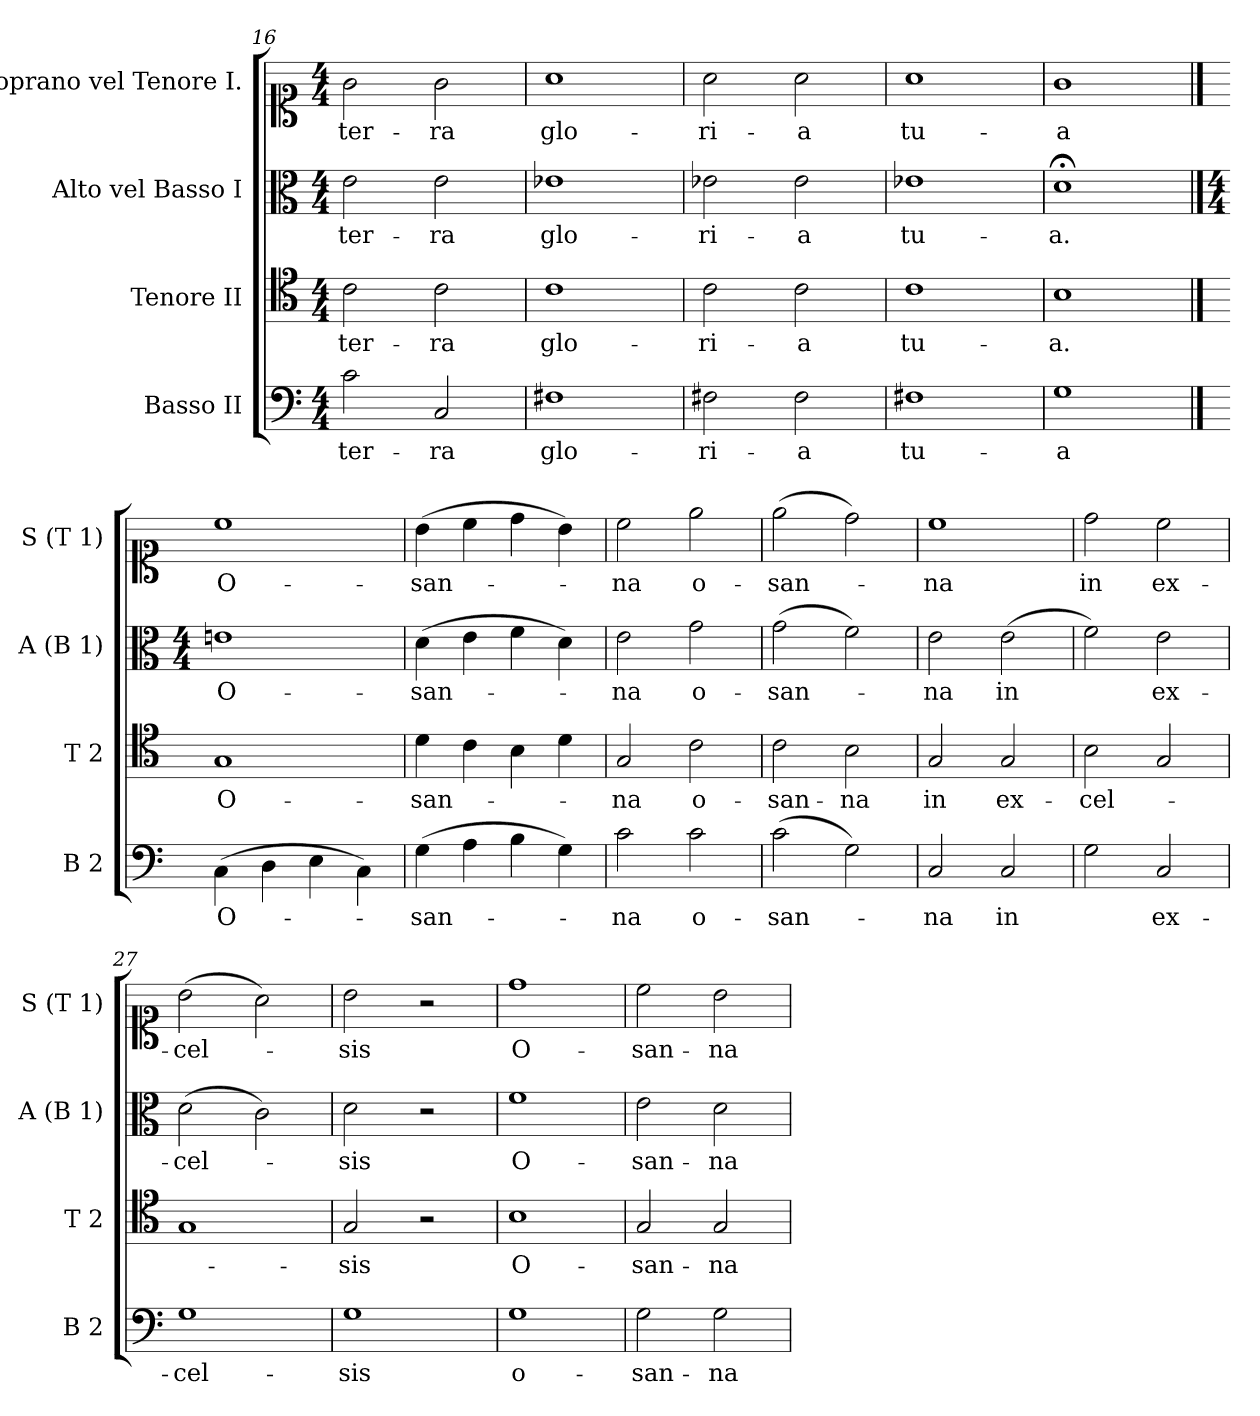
**kern	**text	**kern	**text	**kern	**text	**kern	**text
*part4	*part4	*part3	*part3	*part2	*part2	*part1	*part1
*staff4	*staff4	*staff3	*staff3	*staff2	*staff2	*staff1	*staff1
*I"Basso II	*	*I"Tenore II	*	*I"Alto vel Basso I	*	*I"Soprano vel Tenore I.	*
*I'B 2	*	*I'T 2	*	*I'A (B 1)	*	*I'S (T 1)	*
*clefF4	*	*clefC4	*	*clefC3	*	*clefC1	*
*k[]	*	*k[]	*	*k[]	*	*k[]	*
*C:	*	*C:	*	*C:	*	*C:	*
*M4/4	*	*M4/4	*	*M4/4	*	*M4/4	*
=16	=16	=16	=16	=16	=16	=16	=16
2c\	ter-	2c\	ter-	2e\	ter-	2g\	ter-
2C/	-ra	2c\	-ra	2e\	-ra	2g\	-ra
=17	=17	=17	=17	=17	=17	=17	=17
1F#X	glo-	1c	glo-	1e-X	glo-	1a	glo-
=18	=18	=18	=18	=18	=18	=18	=18
2F#X\	-ri-	2c\	-ri-	2e-X\	-ri-	2a\	-ri-
2F#\	-a	2c\	-a	2e-\	-a	2a\	-a
=19	=19	=19	=19	=19	=19	=19	=19
1F#X	tu-	1c	tu-	1e-X	tu-	1a	tu-
=20	=20	=20	=20	=20	=20	=20	=20
1G	-a	1B	-a.	1d;<	-a.	1g	-a
==21	==21	==21	==21	==21	==21	==21	==21
*	*	*	*	*M4/4	*	*	*
(>4C\	O-	1G	O-	1en	O-	1cc	O-
4D\	.	.	.	.	.	.	.
4E\	.	.	.	.	.	.	.
4C\)	.	.	.	.	.	.	.
=22	=22	=22	=22	=22	=22	=22	=22
(>4G\	-san-	4d\	-san-	(>4d\	-san-	(>4b\	-san-
4A\	.	4c\	.	4e\	.	4cc\	.
4B\	.	4B\	.	4f\	.	4dd\	.
4G\)	.	4d\	.	4d\)	.	4b\)	.
=23	=23	=23	=23	=23	=23	=23	=23
2c\	-na	2G/	-na	2e\	-na	2cc\	-na
2c\	o-	2c\	o-	2g\	o-	2ee\	o-
=24	=24	=24	=24	=24	=24	=24	=24
(>2c\	-san-	2c\	-san-	(>2g\	-san-	(>2ee\	-san-
2G\)	.	2B\	-na	2f\)	.	2dd\)	.
=25	=25	=25	=25	=25	=25	=25	=25
2C/	-na	2G/	in	2e\	-na	1cc	-na
2C/	in	2G/	ex-	(>2e\	in	.	.
=26	=26	=26	=26	=26	=26	=26	=26
2G\	.	2B\	-cel-	2f\)	.	2dd\	in
2C/	ex-	2G/	.	2e\	ex-	2cc\	ex-
=27	=27	=27	=27	=27	=27	=27	=27
1G	-cel-	1G	.	(2d\	-cel-	(>2b\	-cel-
.	.	.	.	2c\)	.	2a\)	.
=28	=28	=28	=28	=28	=28	=28	=28
1G	-sis	2G/	-sis	2d\	-sis	2b\	-sis
.	.	2r	.	2r	.	2r	.
=29	=29	=29	=29	=29	=29	=29	=29
1G	o-	1B	O-	1f	O-	1dd	O-
=30	=30	=30	=30	=30	=30	=30	=30
2G\	-san-	2G/	-san-	2e\	-san-	2cc\	-san-
2G\	-na	2G/	-na	2d\	-na	2b\	-na
=	=	=	=	=	=	=	=
*-	*-	*-	*-	*-	*-	*-	*-
